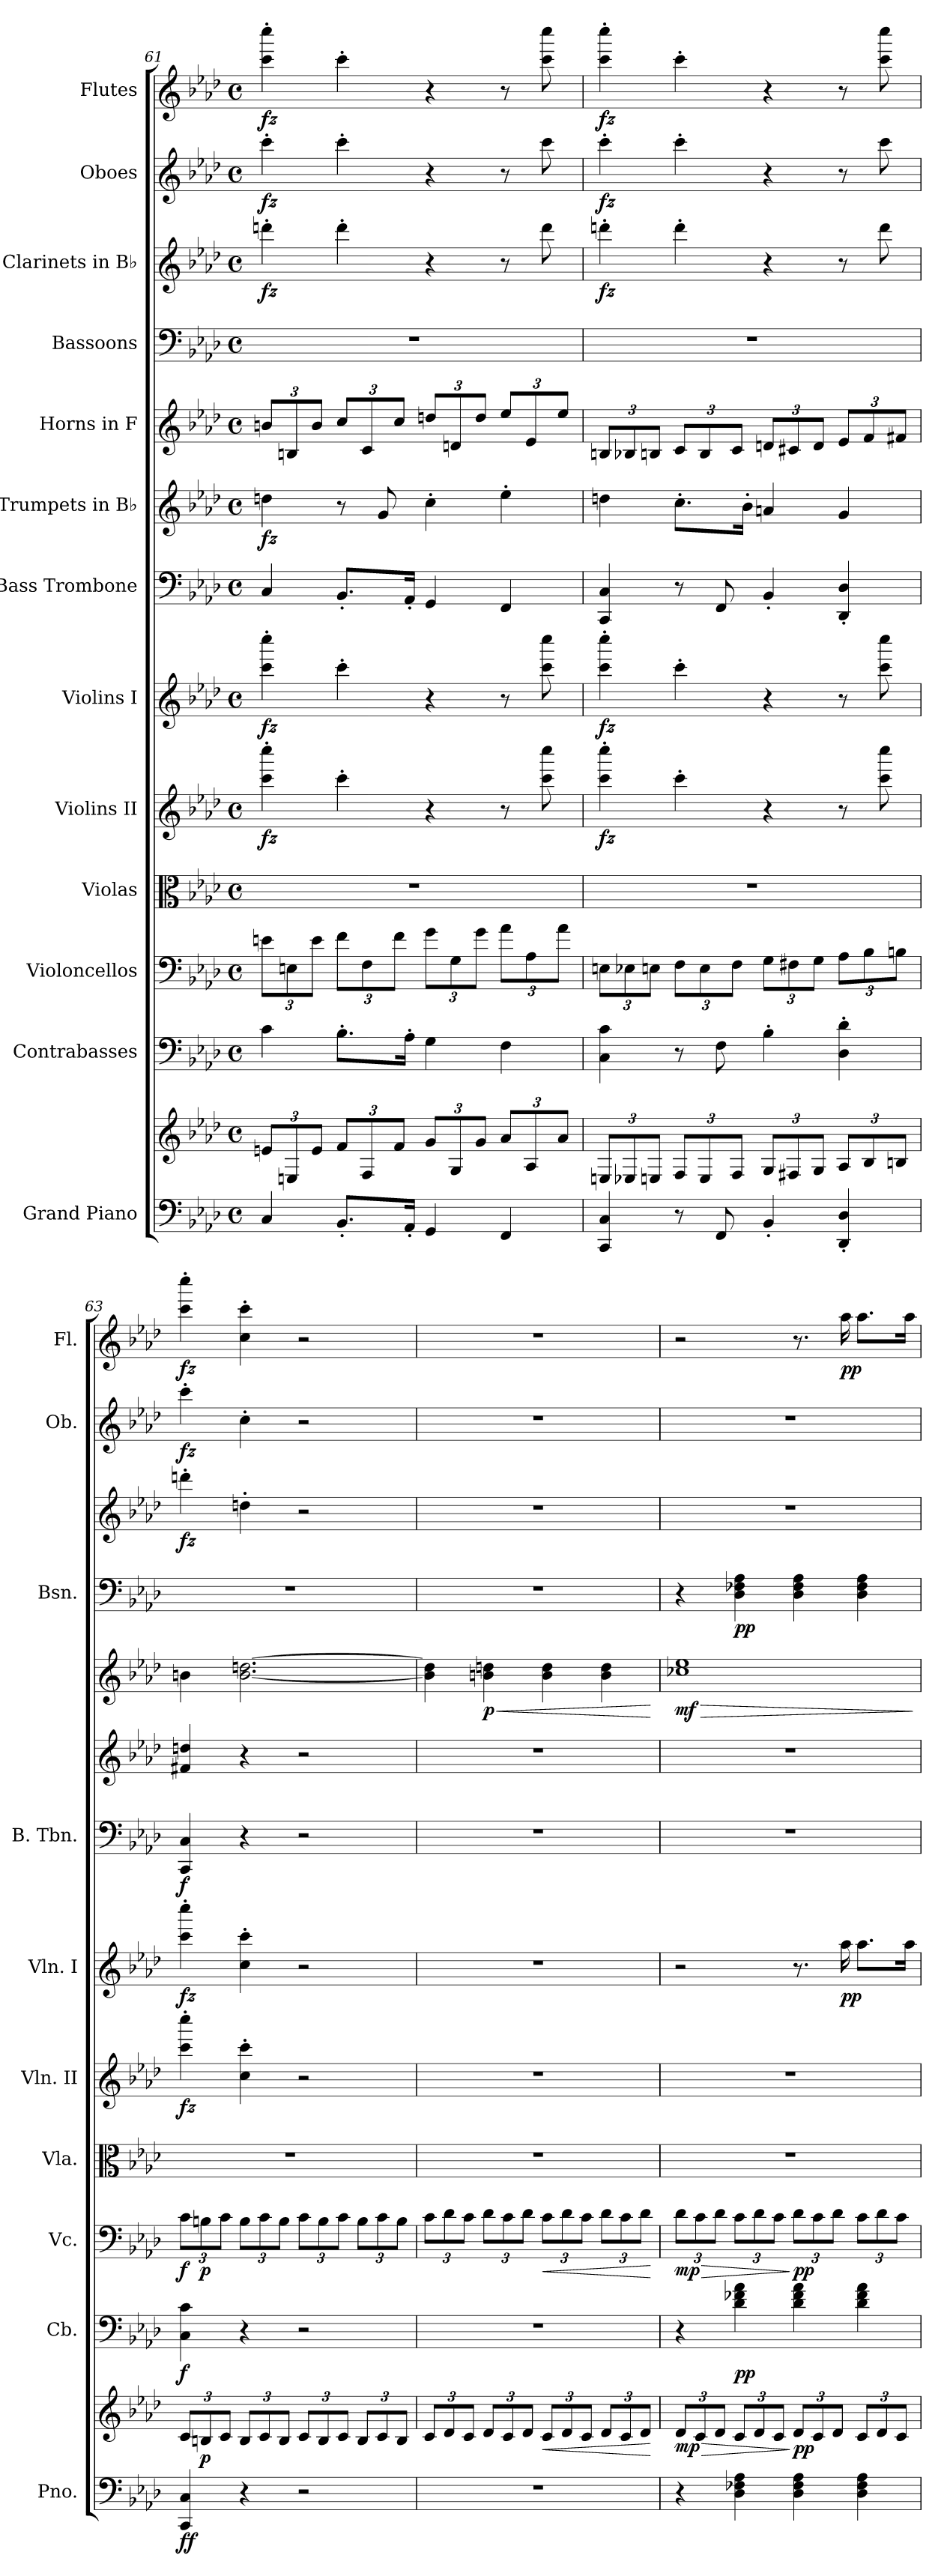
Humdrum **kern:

**kern	**kern	**dynam	**kern	**dynam	**kern	**dynam	**kern	**kern	**dynam	**kern	**dynam	**kern	**dynam	**kern	**dynam	**kern	**dynam	**kern	**dynam	**kern	**dynam	**kern	**dynam	**kern	**dynam
*part13	*part13	*part13	*part12	*part12	*part11	*part11	*part10	*part9	*part9	*part8	*part8	*part7	*part7	*part6	*part6	*part5	*part5	*part4	*part4	*part3	*part3	*part2	*part2	*part1	*part1
*staff14	*staff13	*staff13/14	*staff12	*staff12	*staff11	*staff11	*staff10	*staff9	*staff9	*staff8	*staff8	*staff7	*staff7	*staff6	*staff6	*staff5	*staff5	*staff4	*staff4	*staff3	*staff3	*staff2	*staff2	*staff1	*staff1
*I"Grand Piano	*	*	*I"Contrabasses	*	*I"Violoncellos	*	*I"Violas	*I"Violins II	*	*I"Violins I	*	*I"Bass Trombone	*	*I"Trumpets in B♭	*	*I"Horns in F	*	*I"Bassoons	*	*I"Clarinets in B♭	*	*I"Oboes	*	*I"Flutes	*
*I'Pno.	*	*	*I'Cb.	*	*I'Vc.	*	*I'Vla.	*I'Vln. II	*	*I'Vln. I	*	*I'B. Tbn.	*	*	*	*	*	*I'Bsn.	*	*	*	*I'Ob.	*	*I'Fl.	*
*clefF4	*clefG2	*	*clefF4	*	*clefF4	*	*clefC3	*clefG2	*	*clefG2	*	*clefF4	*	*clefG2	*	*clefG2	*	*clefF4	*	*clefG2	*	*clefG2	*	*clefG2	*
*	*	*	*ITrd7c12	*	*	*	*	*	*	*	*	*	*	*ITrd1c2	*	*ITrd4c7	*	*	*	*ITrd1c2	*	*	*	*	*
*k[b-e-a-d-]	*k[b-e-a-d-]	*	*k[b-e-a-d-]	*	*k[b-e-a-d-]	*	*k[b-e-a-d-]	*k[b-e-a-d-]	*	*k[b-e-a-d-]	*	*k[b-e-a-d-]	*	*k[b-e-a-d-g-c-]	*	*k[b-e-a-d-g-]	*	*k[b-e-a-d-]	*	*k[b-e-a-d-g-c-]	*	*k[b-e-a-d-]	*	*k[b-e-a-d-]	*
*M4/4	*M4/4	*	*M4/4	*	*M4/4	*	*M4/4	*M4/4	*	*M4/4	*	*M4/4	*	*M4/4	*	*M4/4	*	*M4/4	*	*M4/4	*	*M4/4	*	*M4/4	*
*met(c)	*met(c)	*	*met(c)	*	*met(c)	*	*met(c)	*met(c)	*	*met(c)	*	*met(c)	*	*met(c)	*	*met(c)	*	*met(c)	*	*met(c)	*	*met(c)	*	*met(c)	*
*	*Xbrackettup	*	*	*	*Xbrackettup	*	*	*	*	*	*	*	*	*	*	*Xbrackettup	*	*	*	*	*	*	*	*	*
=61	=61	=61	=61	=61	=61	=61	=61	=61	=61	=61	=61	=61	=61	=61	=61	=61	=61	=61	=61	=61	=61	=61	=61	=61	=61
!	!	!	!	!	!	!	!	!	!LO:DY:b	!	!LO:DY:b	!	!	!	!LO:DY:b	!	!	!	!	!	!LO:DY:b	!	!LO:DY:b	!	!LO:DY:b
4C/	12en/L	.	4C\	.	12en\L	.	1r	4ccc\' 4cccc\'	fz	4ccc\' 4cccc\'	fz	4C/	.	4ccn\	fz	12en/L	.	1r	.	4cccn'\	fz	4ccc'\	fz	4ccc\' 4cccc\'	fz
.	12En/	.	.	.	12En\	.	.	.	.	.	.	.	.	.	.	12En/	.	.	.	.	.	.	.	.	.
.	12e/J	.	.	.	12e\J	.	.	.	.	.	.	.	.	.	.	12e/J	.	.	.	.	.	.	.	.	.
8.BB-'/L	12f/L	.	8.BB-'\L	.	12f\L	.	.	4ccc'\	.	4ccc'\	.	8.BB-'/L	.	8r	.	12f/L	.	.	.	4ccc'\	.	4ccc'\	.	4ccc'\	.
.	12F/	.	.	.	12F\	.	.	.	.	.	.	.	.	.	.	12F/	.	.	.	.	.	.	.	.	.
.	.	.	.	.	.	.	.	.	.	.	.	.	.	8f/	.	.	.	.	.	.	.	.	.	.	.
.	12f/J	.	.	.	12f\J	.	.	.	.	.	.	.	.	.	.	12f/J	.	.	.	.	.	.	.	.	.
16AA-'/Jk	.	.	16AA-'\Jk	.	.	.	.	.	.	.	.	16AA-'/Jk	.	.	.	.	.	.	.	.	.	.	.	.	.
4GG/	12g/L	.	4GG\	.	12g\L	.	.	4r	.	4r	.	4GG/	.	4b-'\	.	12gn/L	.	.	.	4r	.	4r	.	4r	.
.	12G/	.	.	.	12G\	.	.	.	.	.	.	.	.	.	.	12Gn/	.	.	.	.	.	.	.	.	.
.	12g/J	.	.	.	12g\J	.	.	.	.	.	.	.	.	.	.	12g/J	.	.	.	.	.	.	.	.	.
4FF/	12a-/L	.	4FF\	.	12a-\L	.	.	8r	.	8r	.	4FF/	.	4dd-'\	.	12a-/L	.	.	.	8r	.	8r	.	8r	.
.	12A-/	.	.	.	12A-\	.	.	.	.	.	.	.	.	.	.	12A-/	.	.	.	.	.	.	.	.	.
.	.	.	.	.	.	.	.	8ccc\ 8cccc\	.	8ccc\ 8cccc\	.	.	.	.	.	.	.	.	.	8ccc\	.	8ccc\	.	8ccc\ 8cccc\	.
.	12a-/J	.	.	.	12a-\J	.	.	.	.	.	.	.	.	.	.	12a-/J	.	.	.	.	.	.	.	.	.
=62	=62	=62	=62	=62	=62	=62	=62	=62	=62	=62	=62	=62	=62	=62	=62	=62	=62	=62	=62	=62	=62	=62	=62	=62	=62
!	!	!	!	!	!	!	!	!	!LO:DY:b	!	!LO:DY:b	!	!	!	!	!	!	!	!	!	!LO:DY:b	!	!LO:DY:b	!	!LO:DY:b
4CC/ 4C/	12En/L	.	4CC\ 4C\	.	12En\L	.	1r	4ccc\' 4cccc\'	fz	4ccc\' 4cccc\'	fz	4CC/ 4C/	.	4ccn\	.	12En/L	.	1r	.	4cccn'\	fz	4ccc'\	fz	4ccc\' 4cccc\'	fz
.	12E-X/	.	.	.	12E-X\	.	.	.	.	.	.	.	.	.	.	12E-X/	.	.	.	.	.	.	.	.	.
.	12En/J	.	.	.	12En\J	.	.	.	.	.	.	.	.	.	.	12En/J	.	.	.	.	.	.	.	.	.
8r	12F/L	.	8r	.	12F\L	.	.	4ccc'\	.	4ccc'\	.	8r	.	8.b-'\L	.	12F/L	.	.	.	4ccc'\	.	4ccc'\	.	4ccc'\	.
.	12E/	.	.	.	12E\	.	.	.	.	.	.	.	.	.	.	12E/	.	.	.	.	.	.	.	.	.
8FF/	.	.	8FF\	.	.	.	.	.	.	.	.	8FF/	.	.	.	.	.	.	.	.	.	.	.	.	.
.	12F/J	.	.	.	12F\J	.	.	.	.	.	.	.	.	.	.	12F/J	.	.	.	.	.	.	.	.	.
.	.	.	.	.	.	.	.	.	.	.	.	.	.	16a-'\Jk	.	.	.	.	.	.	.	.	.	.	.
4BB-'/	12G/L	.	4BB-'\	.	12G\L	.	.	4r	.	4r	.	4BB-'/	.	4gn/	.	12Gn/L	.	.	.	4r	.	4r	.	4r	.
.	12F#X/	.	.	.	12F#X\	.	.	.	.	.	.	.	.	.	.	12F#X/	.	.	.	.	.	.	.	.	.
.	12G/J	.	.	.	12G\J	.	.	.	.	.	.	.	.	.	.	12G/J	.	.	.	.	.	.	.	.	.
4DD-/' 4D-/'	12A-/L	.	4DD-\' 4D-\'	.	12A-\L	.	.	8r	.	8r	.	4DD-/' 4D-/'	.	4f/	.	12A-/L	.	.	.	8r	.	8r	.	8r	.
.	12B-/	.	.	.	12B-\	.	.	.	.	.	.	.	.	.	.	12B-/	.	.	.	.	.	.	.	.	.
.	.	.	.	.	.	.	.	8ccc\ 8cccc\	.	8ccc\ 8cccc\	.	.	.	.	.	.	.	.	.	8ccc\	.	8ccc\	.	8ccc\ 8cccc\	.
.	12Bn/J	.	.	.	12Bn\J	.	.	.	.	.	.	.	.	.	.	12Bn/J	.	.	.	.	.	.	.	.	.
!!LO:PB:g=z
=63	=63	=63	=63	=63	=63	=63	=63	=63	=63	=63	=63	=63	=63	=63	=63	=63	=63	=63	=63	=63	=63	=63	=63	=63	=63
!	!	!LO:DY:b=2	!	!	!	!	!	!	!	!	!	!	!	!	!	!	!	!	!	!	!	!	!	!	!
!	!	!LO:DY:n=1:b	!	!LO:DY:b	!	!LO:DY:b	!	!	!LO:DY:b	!	!LO:DY:b	!	!LO:DY:b	!	!	!	!	!	!	!	!LO:DY:b	!	!LO:DY:b	!	!LO:DY:b
4CC/ 4C/	12c/L	f f	4CC\ 4C\	f	12c\L	f	1r	4ccc\' 4cccc\'	fz	4ccc\' 4cccc\'	fz	4CC/ 4C/	f	4en/ 4ccn/	.	4en\	.	1r	.	4cccn'\	fz	4ccc'\	fz	4ccc\' 4cccc\'	fz
!	!	!LO:DY:n=2:b	!	!	!	!LO:DY:b	!	!	!	!	!	!	!	!	!	!	!	!	!	!	!	!	!	!	!
.	12Bn/	p	.	.	12Bn\	p	.	.	.	.	.	.	.	.	.	.	.	.	.	.	.	.	.	.	.
.	12c/J	.	.	.	12c\J	.	.	.	.	.	.	.	.	.	.	.	.	.	.	.	.	.	.	.	.
4r	12B/L	.	4r	.	12B\L	.	.	4cc\' 4ccc\'	.	4cc\' 4ccc\'	.	4r	.	4r	.	[2.e\ [2.gn\	.	.	.	4ccn'\	.	4cc'\	.	4cc\' 4ccc\'	.
.	12c/	.	.	.	12c\	.	.	.	.	.	.	.	.	.	.	.	.	.	.	.	.	.	.	.	.
.	12B/J	.	.	.	12B\J	.	.	.	.	.	.	.	.	.	.	.	.	.	.	.	.	.	.	.	.
2r	12c/L	.	2r	.	12c\L	.	.	2r	.	2r	.	2r	.	2r	.	.	.	.	.	2r	.	2r	.	2r	.
.	12B/	.	.	.	12B\	.	.	.	.	.	.	.	.	.	.	.	.	.	.	.	.	.	.	.	.
.	12c/J	.	.	.	12c\J	.	.	.	.	.	.	.	.	.	.	.	.	.	.	.	.	.	.	.	.
.	12B/L	.	.	.	12B\L	.	.	.	.	.	.	.	.	.	.	.	.	.	.	.	.	.	.	.	.
.	12c/	.	.	.	12c\	.	.	.	.	.	.	.	.	.	.	.	.	.	.	.	.	.	.	.	.
.	12B/J	.	.	.	12B\J	.	.	.	.	.	.	.	.	.	.	.	.	.	.	.	.	.	.	.	.
=64	=64	=64	=64	=64	=64	=64	=64	=64	=64	=64	=64	=64	=64	=64	=64	=64	=64	=64	=64	=64	=64	=64	=64	=64	=64
1r	12c/L	.	1r	.	12c\L	.	1r	1r	.	1r	.	1r	.	1r	.	4e\] 4g\]	.	1r	.	1r	.	1r	.	1r	.
.	12d-/	.	.	.	12d-\	.	.	.	.	.	.	.	.	.	.	.	.	.	.	.	.	.	.	.	.
.	12c/J	.	.	.	12c\J	.	.	.	.	.	.	.	.	.	.	.	.	.	.	.	.	.	.	.	.
!	!	!	!	!	!	!	!	!	!	!	!	!	!	!	!	!	!LO:HP:b	!	!	!	!	!	!	!	!
!	!	!	!	!	!	!	!	!	!	!	!	!	!	!	!	!	!LO:DY:n=1:b	!	!	!	!	!	!	!	!
.	12d-/L	.	.	.	12d-\L	.	.	.	.	.	.	.	.	.	.	4en\ 4gn\	< p	.	.	.	.	.	.	.	.
.	12c/	.	.	.	12c\	.	.	.	.	.	.	.	.	.	.	.	.	.	.	.	.	.	.	.	.
.	12d-/J	.	.	.	12d-\J	.	.	.	.	.	.	.	.	.	.	.	.	.	.	.	.	.	.	.	.
!	!	!LO:HP:b	!	!	!	!LO:HP:b	!	!	!	!	!	!	!	!	!	!	!	!	!	!	!	!	!	!	!
.	12c/L	<	.	.	12c\L	<	.	.	.	.	.	.	.	.	.	4e\ 4g\	.	.	.	.	.	.	.	.	.
.	12d-/	.	.	.	12d-\	.	.	.	.	.	.	.	.	.	.	.	.	.	.	.	.	.	.	.	.
.	12c/J	.	.	.	12c\J	.	.	.	.	.	.	.	.	.	.	.	.	.	.	.	.	.	.	.	.
.	12d-/L	.	.	.	12d-\L	.	.	.	.	.	.	.	.	.	.	4e\ 4g\	.	.	.	.	.	.	.	.	.
.	12c/	.	.	.	12c\	.	.	.	.	.	.	.	.	.	.	.	.	.	.	.	.	.	.	.	.
.	12d-/J	.	.	.	12d-\J	.	.	.	.	.	.	.	.	.	.	.	.	.	.	.	.	.	.	.	.
.	.	[	.	.	.	[	.	.	.	.	.	.	.	.	.	.	[	.	.	.	.	.	.	.	.
=65	=65	=65	=65	=65	=65	=65	=65	=65	=65	=65	=65	=65	=65	=65	=65	=65	=65	=65	=65	=65	=65	=65	=65	=65	=65
!	!	!LO:HP:b	!	!	!	!LO:HP:b	!	!	!	!	!	!	!	!	!	!	!LO:HP:b	!	!	!	!	!	!	!	!
!	!	!LO:DY:n=1:b	!	!	!	!LO:DY:n=1:b	!	!	!	!	!	!	!	!	!	!	!LO:DY:n=1:b	!	!	!	!	!	!	!	!
4r	12d-/L	> mp	4r	.	12d-\L	> mp	1r	1r	.	2r	.	1r	.	1r	.	1f-X 1a-	> mf	4r	.	1r	.	1r	.	2r	.
.	12c/	.	.	.	12c\	.	.	.	.	.	.	.	.	.	.	.	.	.	.	.	.	.	.	.	.
.	12d-/J	.	.	.	12d-\J	.	.	.	.	.	.	.	.	.	.	.	.	.	.	.	.	.	.	.	.
!	!	!	!	!LO:DY:b	!	!	!	!	!	!	!	!	!	!	!	!	!	!	!LO:DY:b	!	!	!	!	!	!
4D-\ 4F-X\ 4A-\	12c/L	.	4D-\ 4F-X\ 4A-\	pp	12c\L	.	.	.	.	.	.	.	.	.	.	.	.	4D-\ 4F-X\ 4A-\	pp	.	.	.	.	.	.
.	12d-/	.	.	.	12d-\	.	.	.	.	.	.	.	.	.	.	.	.	.	.	.	.	.	.	.	.
.	12c/J	.	.	.	12c\J	.	.	.	.	.	.	.	.	.	.	.	.	.	.	.	.	.	.	.	.
!	!	!LO:DY:n=2:b	!	!	!	!LO:DY:n=2:b	!	!	!	!	!	!	!	!	!	!	!	!	!	!	!	!	!	!	!
4D-\ 4F-\ 4A-\	12d-/L	] pp	4D-\ 4F-\ 4A-\	.	12d-\L	] pp	.	.	.	8.r	.	.	.	.	.	.	.	4D-\ 4F-\ 4A-\	.	.	.	.	.	8.r	.
.	12c/	.	.	.	12c\	.	.	.	.	.	.	.	.	.	.	.	.	.	.	.	.	.	.	.	.
.	12d-/J	.	.	.	12d-\J	.	.	.	.	.	.	.	.	.	.	.	.	.	.	.	.	.	.	.	.
!	!	!	!	!	!	!	!	!	!	!	!LO:DY:b	!	!	!	!	!	!	!	!	!	!	!	!	!	!LO:DY:b
.	.	.	.	.	.	.	.	.	.	16aa-\	pp	.	.	.	.	.	.	.	.	.	.	.	.	16aa-\	pp
4D-\ 4F-\ 4A-\	12c/L	.	4D-\ 4F-\ 4A-\	.	12c\L	.	.	.	.	8.aa-\L	.	.	.	.	.	.	.	4D-\ 4F-\ 4A-\	.	.	.	.	.	8.aa-\L	.
.	12d-/	.	.	.	12d-\	.	.	.	.	.	.	.	.	.	.	.	.	.	.	.	.	.	.	.	.
.	12c/J	.	.	.	12c\J	.	.	.	.	.	.	.	.	.	.	.	.	.	.	.	.	.	.	.	.
.	.	.	.	.	.	.	.	.	.	16aa-\Jk	.	.	.	.	.	.	.	.	.	.	.	.	.	16aa-\Jk	.
.	.	.	.	.	.	.	.	.	.	.	.	.	.	.	.	.	]	.	.	.	.	.	.	.	.
=	=	=	=	=	=	=	=	=	=	=	=	=	=	=	=	=	=	=	=	=	=	=	=	=	=
*-	*-	*-	*-	*-	*-	*-	*-	*-	*-	*-	*-	*-	*-	*-	*-	*-	*-	*-	*-	*-	*-	*-	*-	*-	*-
